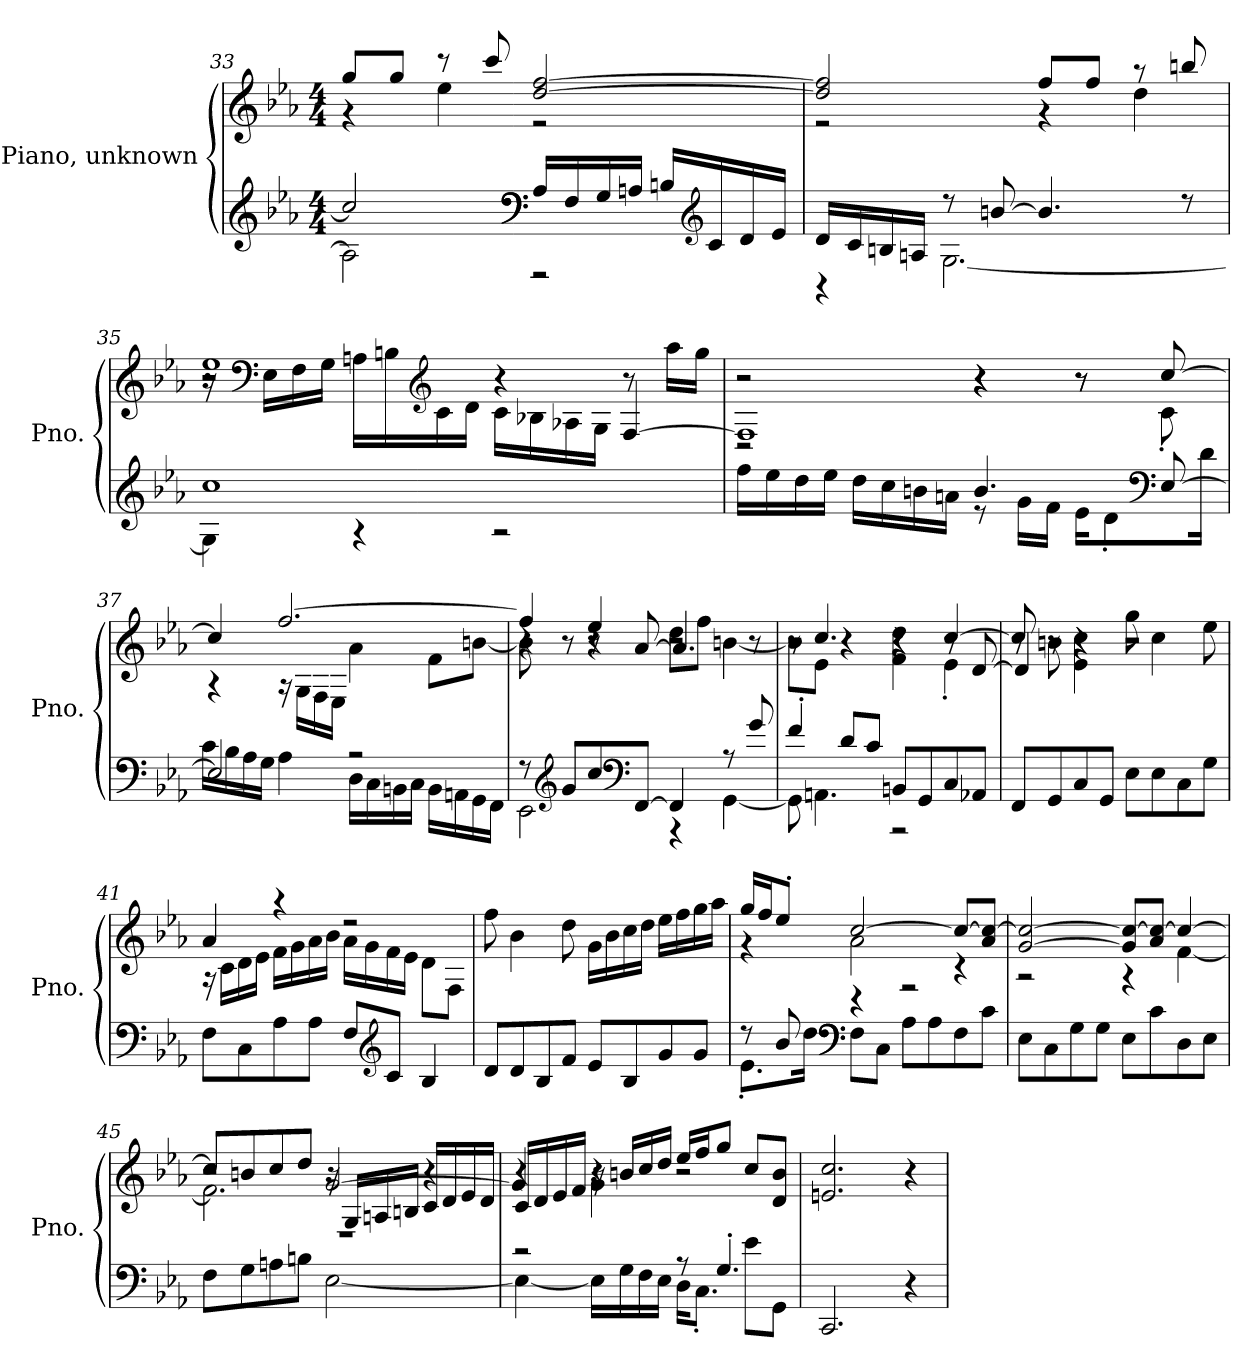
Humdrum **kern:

**kern	**kern
*part1	*part1
*staff2	*staff1
*I"Piano, unknown	*
*I'Pno.	*
*clefG2	*clefG2
*k[b-e-a-]	*k[b-e-a-]
*M4/4	*M4/4
=33	=33
*^	*^
2cc/]	2A-\]	8gg/L	4r
.	.	8gg/J	.
.	.	8r	4ee-\
.	.	8ccc/	.
*clefF4	*	*	*
16A-/LL	2r	[2dd/ [2ff/	2r
16F/	.	.	.
16G/	.	.	.
16An/JJ	.	.	.
16Bn/LL	.	.	.
*clefG2	*	*	*
16c/	.	.	.
16d/	.	.	.
16e-/JJ	.	.	.
!!LO:LB:g=z	!!
=34	=34	=34	=34
16d/LL	4r	2dd/] 2ff/]	2r
16c/	.	.	.
16Bn/	.	.	.
16An/JJ	.	.	.
8r	[2.G\	.	.
[8bn/	.	.	.
4.b/]	.	8ff/L	4r
.	.	8ff/J	.
.	.	8r	4dd\
8r	.	8bbn/	.
=35	=35	=35	=35
*	*	*	*^
1cc	4G\]	1ee-	16r	2r
*	*	*clefF4	*	*
.	.	.	16E-\LL	.
.	.	.	16F\	.
.	.	.	16G\JJ	.
.	4r	.	16An\LL	.
.	.	.	16Bn\	.
*	*	*clefG2	*	*
.	.	.	16c\	.
.	.	.	16d\JJ	.
.	2r	.	16c\LL	4r
.	.	.	16B-X\	.
.	.	.	16A-X\	.
.	.	.	16G\JJ	.
.	.	.	8r	[4F/
.	.	.	16aa-\LL	.
.	.	.	16gg\JJ	.
!!LO:LB:g=z	!!	!!
=36	=36	=36	=36	=36
2r	16ff\LL	2r	2r	1F]
.	16ee-\	.	.	.
.	16dd\	.	.	.
.	16ee-\JJ	.	.	.
.	16dd\LL	.	.	.
.	16cc\	.	.	.
.	16bn\	.	.	.
.	16an\JJ	.	.	.
4.b/	8r	4r	4r	.
.	16g\LL	.	.	.
.	16f\JJ	.	.	.
.	16e-\KL	8r	8r	.
.	8d'\	.	.	.
*clefF4	*	*	*	*
[8E-/	.	[8cc/	8c'\	.
.	16d\Jk	.	.	.
*	*	*	*v	*v
=37	=37	=37	=37
2E-/]	16c\LL	4cc/]	4r
.	16B-\	.	.
.	16A-\	.	.
.	16G\JJ	.	.
.	4A-\	[2.ff/	16r
.	.	.	16G\LL
.	.	.	16F\
.	.	.	16E-\JJ
2r	16D\LL	.	4a-\
.	16C\	.	.
.	16BBn\	.	.
.	16C\JJ	.	.
.	16BB\LL	.	8f\L
.	16AAn\	.	.
.	16GG\	.	[8bn\J
.	16FF\JJ	.	.
!!LO:LB:g=z
=38	=38	=38	=38
*	*	*	*^
8r	2EE-\	4ff/]	8b\]	4r
*clefG2	*	*	*	*
8g/L	.	.	8r	.
8cc/	.	4ee-/	4r	8r
*clefF4	*	*	*	*
[8FF/J	.	.	.	[8a-/
4FF/]	4r	2r	8dd\L	4.a-/]
.	.	.	8ff\J	.
8r	[4GG\	.	[4bn\	.
8g/	.	.	.	8r
=39	=39	=39	=39	=39
4f'/	8GG\]	8r	8b\L]	2r
.	4.AAn\	4.cc/	8e-\J	.
8d/L	.	.	4r	.
8c/J	.	.	.	.
8BBn/L	2r	4r	4f\ 4dd\	4r
8GG/	.	.	.	.
8C/	.	[4cc/	4e-'\	8r
8AA-X/J	.	.	.	[8d/
*v	*v	*	*	*
=40	=40	=40	=40
8FF/L	8cc/]	8r	4d/]
8GG/	8r	8bn\	.
8C/	4r	4e-\ 4cc\	4r
8GG/J	.	.	.
8E-\L	2r	8gg\	2r
8E-\	.	4cc\	.
8C\	.	.	.
8G\J	.	8ee-\	.
*	*	*v	*v
!!LO:LB:g=z
=41	=41	=41
8F\L	4a-/	16r
.	.	16c\LL
8C\	.	16d\
.	.	16e-\JJ
8A-\	4r	16f\LL
.	.	16g\
8A-\J	.	16a-\
.	.	16b-\JJ
8F/L	2r	16a-\LL
.	.	16g\
*clefG2	*	*
8c/J	.	16f\
.	.	16e-\JJ
4B-/	.	8d\L
.	.	8F\J
*	*v	*v
=42	=42
8d/L	8ff\
8d/	4b-\
8B-/	.
8f/J	8dd\
8e-/L	16g\LL
.	16b-\
8B-/	16cc\
.	16dd\JJ
8g/	16ee-\LL
.	16ff\
8g/J	16gg\
.	16aa-\JJ
=43	=43
*^	*^
8r	8.e-'\L	16gg/LL	4r
.	.	16ff/J	.
8b-/	.	8ee-'/J	.
.	16dd\Jk	.	.
*clefF4	*	*	*
4r	8F\L	[2cc/	2a-\
.	8C\J	.	.
2r	8A-\L	.	.
.	8A-\	.	.
.	8F\	8cc/L_	4r
.	8c\J	8a-/ 8cc/_J	.
*v	*v	*	*
!!LO:LB:g=z	!!
=44	=44	=44
8E-\L	[2g/ 2cc/_	2r
8C\	.	.
8G\	.	.
8G\J	.	.
8E-\L	8g/] 8cc/_L	4r
8c\	8a-/ 8cc/_J	.
8D\	4cc/_	[4f\
8E-\J	.	.
=45	=45	=45
*^	*	*^
1r	8F\L	8cc/L]	2.f\]	2r
.	8G\	8bn/	.	.
.	8An\	8cc/	.	.
.	8Bn\J	8dd/J	.	.
.	[2E-\	16r	.	[2g/
.	.	16G/LL	.	.
.	.	16An/	.	.
.	.	16Bn/JJ	.	.
.	.	16c/LL	4r	.
.	.	16d/	.	.
.	.	16e-/	.	.
.	.	16d/JJ	.	.
=46	=46	=46	=46	=46
2r	4E-\_	16c/LL	4r	4g/]
.	.	16d/	.	.
.	.	16e-/	.	.
.	.	16f/JJ	.	.
.	16E-\LL]	16r	4g\	4r
.	16G\	16bn/LL	.	.
.	16F\	16cc/	.	.
.	16E-\JJ	16dd/JJ	.	.
8r	16D\KL	16ee-/LL	2r	2r
.	8.C'\J	16ff/J	.	.
4.G'/	.	8gg/J	.	.
.	8e-\L	8cc/L	.	.
.	8GG\J	8d/ 8b/J	.	.
*v	*v	*	*	*
*	*v	*v	*v
=47	=47
2.CC/	2.en/ 2.cc/
4r	4r
=	=
*-	*-
